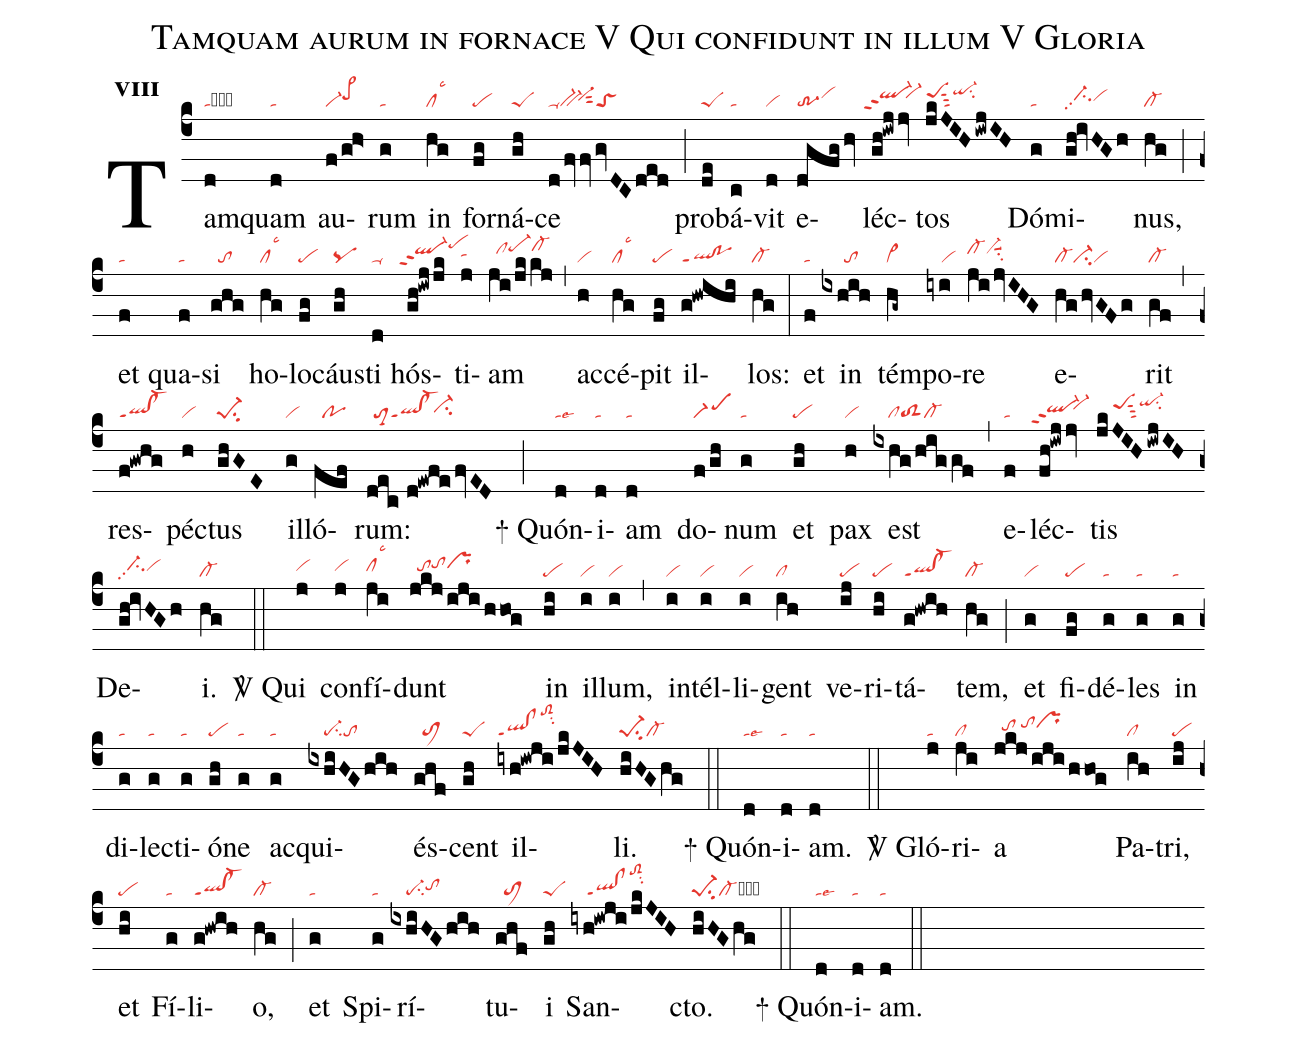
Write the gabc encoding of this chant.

name:Tamquam aurum in fornace V Qui confidunt in illum V Gloria;
office-part:re;
mode:8;
nabc-lines:1;
%%
initial-style: 1;
name: Tamquam aurum in fornace;
mode: 8;
office-part: Responsorium;
annotation: Resp.;
annotation: viii;
nabc-lines:1;
%%
(c4) Tam(d|taob)quam(d|ta) au(f/gh>|vi-pe>hi)rum(g|ta) in(hg|cllsc3) for(fg|pe)ná(gh|peS)ce(d/fvfvgvDCded|ta-bv-``vi-hhsut2toS) (;) pro(de|peS)bá(c|ta)vit(d|vi) e(dgfg/hv|tr-3vihi)léc(gh!iwjjv|``ql-hippt2``vi-hi)tos(jkJIH/iwjIH|peShisut3qi-hjsu2) Dó(g|ta)mi(gh!ivHGh|//ci-hhpp2vihh)nus,(hg|cl-) (;) et(f|ta) qua(f|ta)si(ghg|//to) ho(hg|cllsc3)lo(fg|pe)cáus(gh|pq)ti(d|ta-) hós(gh!iwjjk|``ql-hippt2pehk)ti(j|tahh)am(ji/jkkj|//clhipe-hjcl-hj) (,) ac(h|vi)cé(hg|cllsc3)pit(fg|pe) il(g!hwihi|ql!poppt1)los:(hg|cl-) (:) et(f|ta) in(ixhih|//////to) tém(hg~|vi>)po(iyi|////vi)re(ji/jvIHG|cl-hivi-hisuu1su2) e(hg/hvGFg|cl-ci-vi)rit(gf|cl-) (,) res(f!gwhg|ql!cl-ppt1)péc(h|vi)tus(ghGE|pe-1su2) il(g|vi)ló(fef|//po)rum:(dec//d!ewfe/fvED|//toM3ql!cl-ppt1``ci-hh) (;)
<sp>+</sp> Quón(d|talse3)i(d|ta)am(d|ta) do(f/gh|scM1)num(g|ta) et(gh|pe) pax(h|vi) est(ixhg/higgf|////cltoS2cl-) (,) e(f|ta)léc(fh!iwjjv|``ql-hhppt2``vi-hi)tis(jkJIH/iwjIH|////peShisut3qi-hjsu2) De(gh!ivHGh|//ci-hhpp2vihh)i.(hg|cl-) (::)

<sp>V/</sp> Qui(j|vihh) con(j|vihh)fí(ji|clhhlsc3)dunt(jkj/iji/hhog|//tohhtohiprhi) in(hi|pe) il(i|vi)lum,(i|vi) (,) in(i|vi)tél(i|vi)li(i|vi)gent(ih|cl) ve(ij|pe)ri(hi|pe)tá(g!hwih|ql!cl-ppt1)tem,(hg|cl-) (;) et(g|vi) fi(fg|pe)dé(g|ta)les(g|ta) in(g|ta) di(g|ta)lec(g|ta)ti(g|ta)ó(gh|pe)ne(g|ta) ac(g|ta)qui(ixhiHGhih|////pe-su2to)és(ghf|//toM1)cent(gh|peS) il(iyh!iwji/jkJIH|ql!clppt1toS2hmsu2)li.(hiHGhg|pe-1su2cl-) (::)
<sp>+</sp> Quón(d|talse3)i(d|ta)am.(d|ta) (::)

<sp>V/</sp> Gló(j|ta)ri(ji|cl)a(jkj/iji/hhog|//tohh/tohiprhi) Pa(ih|cl)tri,(ij|pe) et(hi|pe) Fí(g|ta)li(g!hwih|ql!cl-ppt1)o,(hg|cl-) (;) et(g|ta) Spi(g|ta)rí(ixhiHGhih|////pe-su2tohh)tu(ghf|//toM1)i(gh|peS) San(iyh!iwji/jkJIH|////ql!clppt1toS2hmsu2)cto.(hiHGhg|pe-1su2cl-cb) (::)
<sp>+</sp> Quón(d|talse3)i(d|ta)am.(d|ta) (::)
